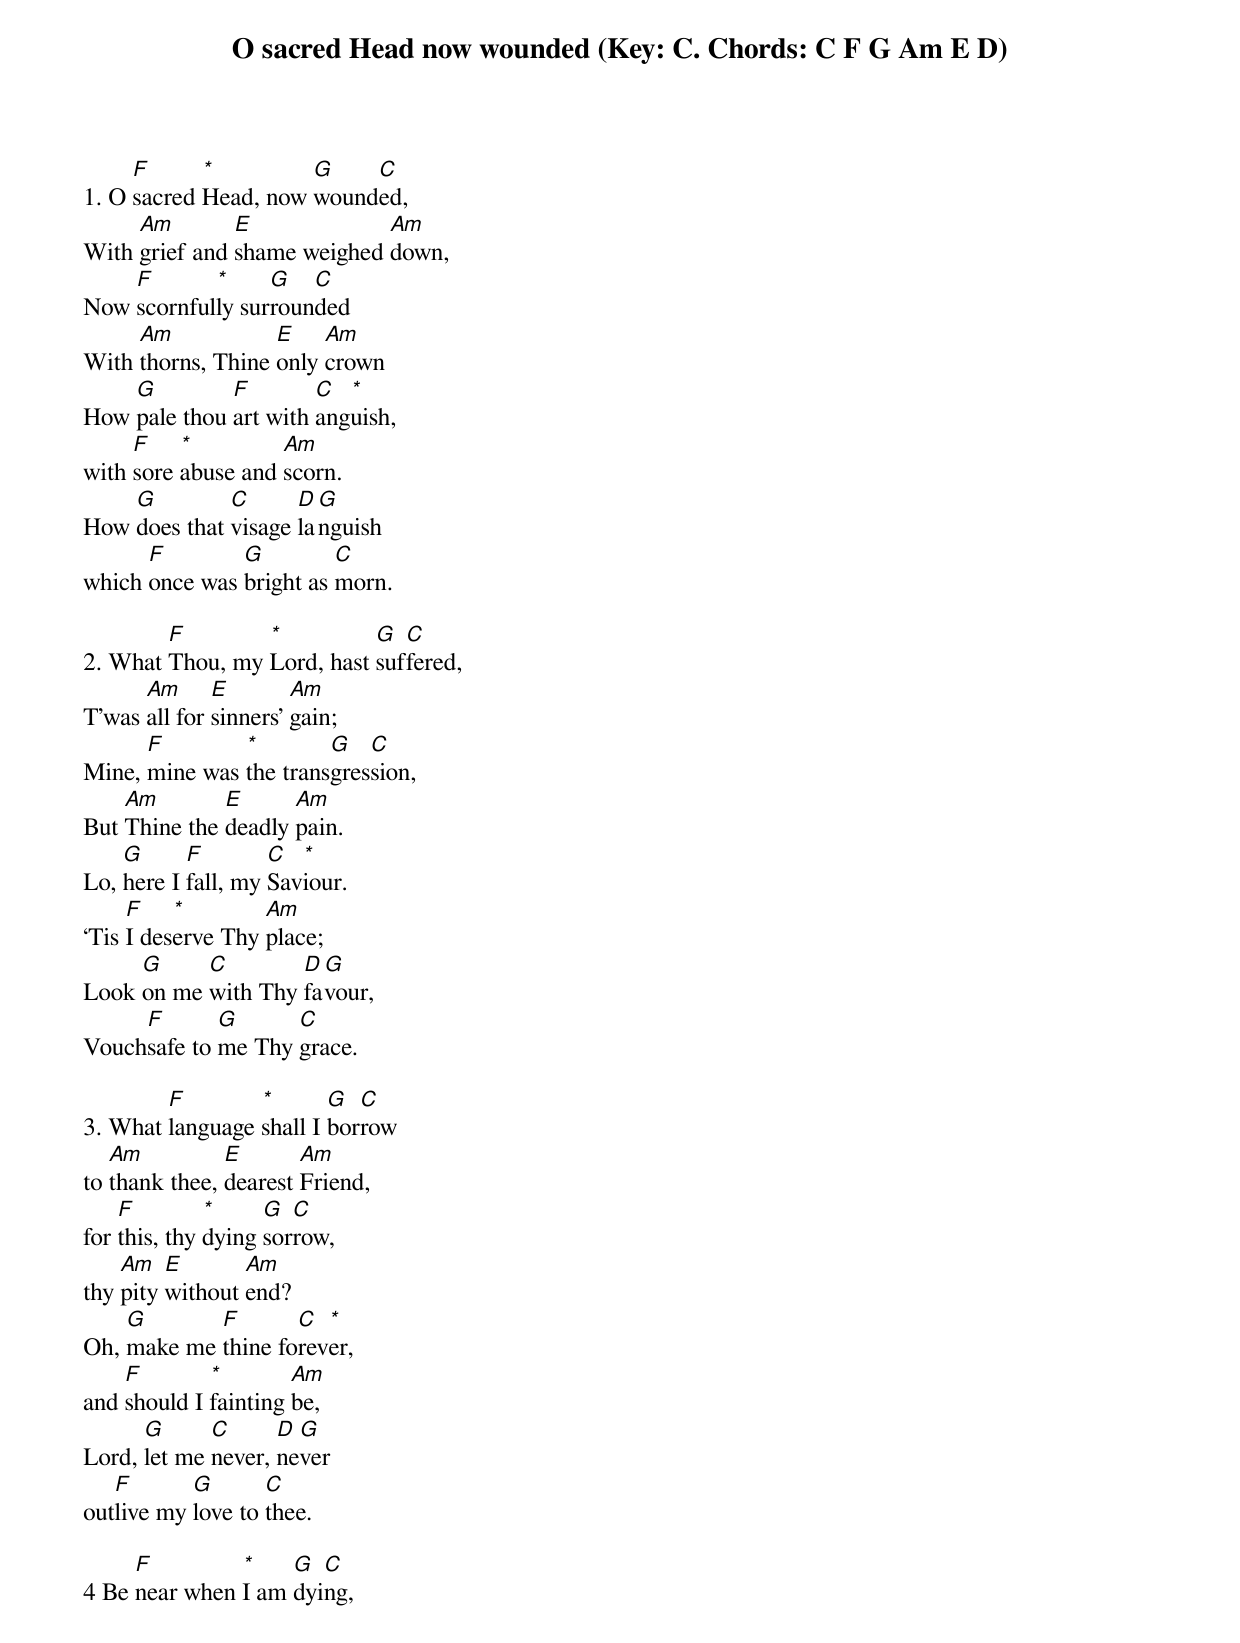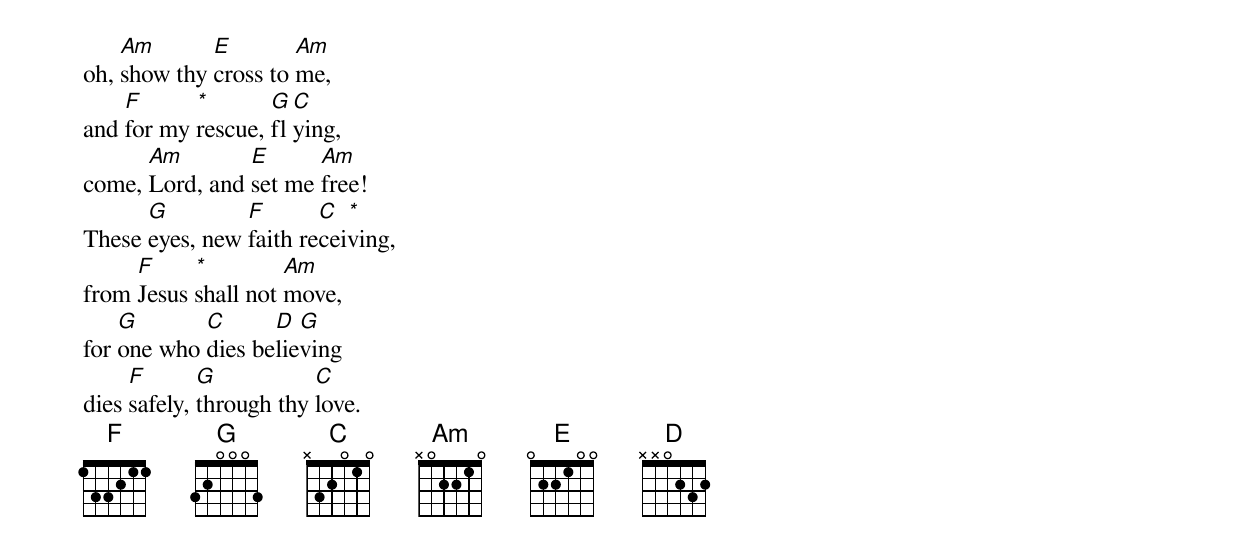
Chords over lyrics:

O sacred Head now wounded (Key: C. Chords: C F G Am E D)

     F      *         G    C
1. O sacred Head, now wounded,
     Am        E             Am
With grief and shame weighed down,
    F       *     G   C
Now scornfully surrounded
     Am            E    Am
With thorns, Thine only crown
    G         F        C  *
How pale thou art with anguish,
     F    *         Am
with sore abuse and scorn.
    G         C      D G
How does that visage languish
      F        G         C
which once was bright as morn.

        F        *          G  C
2. What Thou, my Lord, hast suffered,
      Am      E        Am
T'was all for sinners’ gain;
      F        *        G   C
Mine, mine was the transgression,
    Am        E      Am
But Thine the deadly pain.
    G      F        C  *
Lo, here I fall, my Saviour.
     F    *        Am
‘Tis I deserve Thy place;
     G     C        D G
Look on me with Thy favour,
     F       G      C
Vouchsafe to me Thy grace.

        F        *       G  C
3. What language shall I borrow
   Am          E       Am
to thank thee, dearest Friend,
    F         *     G  C
for this, thy dying sorrow,
    Am   E       Am
thy pity without end?
    G       F       C  *
Oh, make me thine forever,
    F        *        Am
and should I fainting be,
      G      C      D G
Lord, let me never, never
   F       G       C
outlive my love to thee.

     F         *    G  C
4 Be near when I am dying,
    Am       E        Am
oh, show thy cross to me,
    F      *       G C
and for my rescue, flying,
      Am        E      Am
come, Lord, and set me free!
      G         F       C  *
These eyes, new faith receiving,
     F     *         Am
from Jesus shall not move,
    G       C      D  G
for one who dies believing
     F       G           C
dies safely, through thy love.
